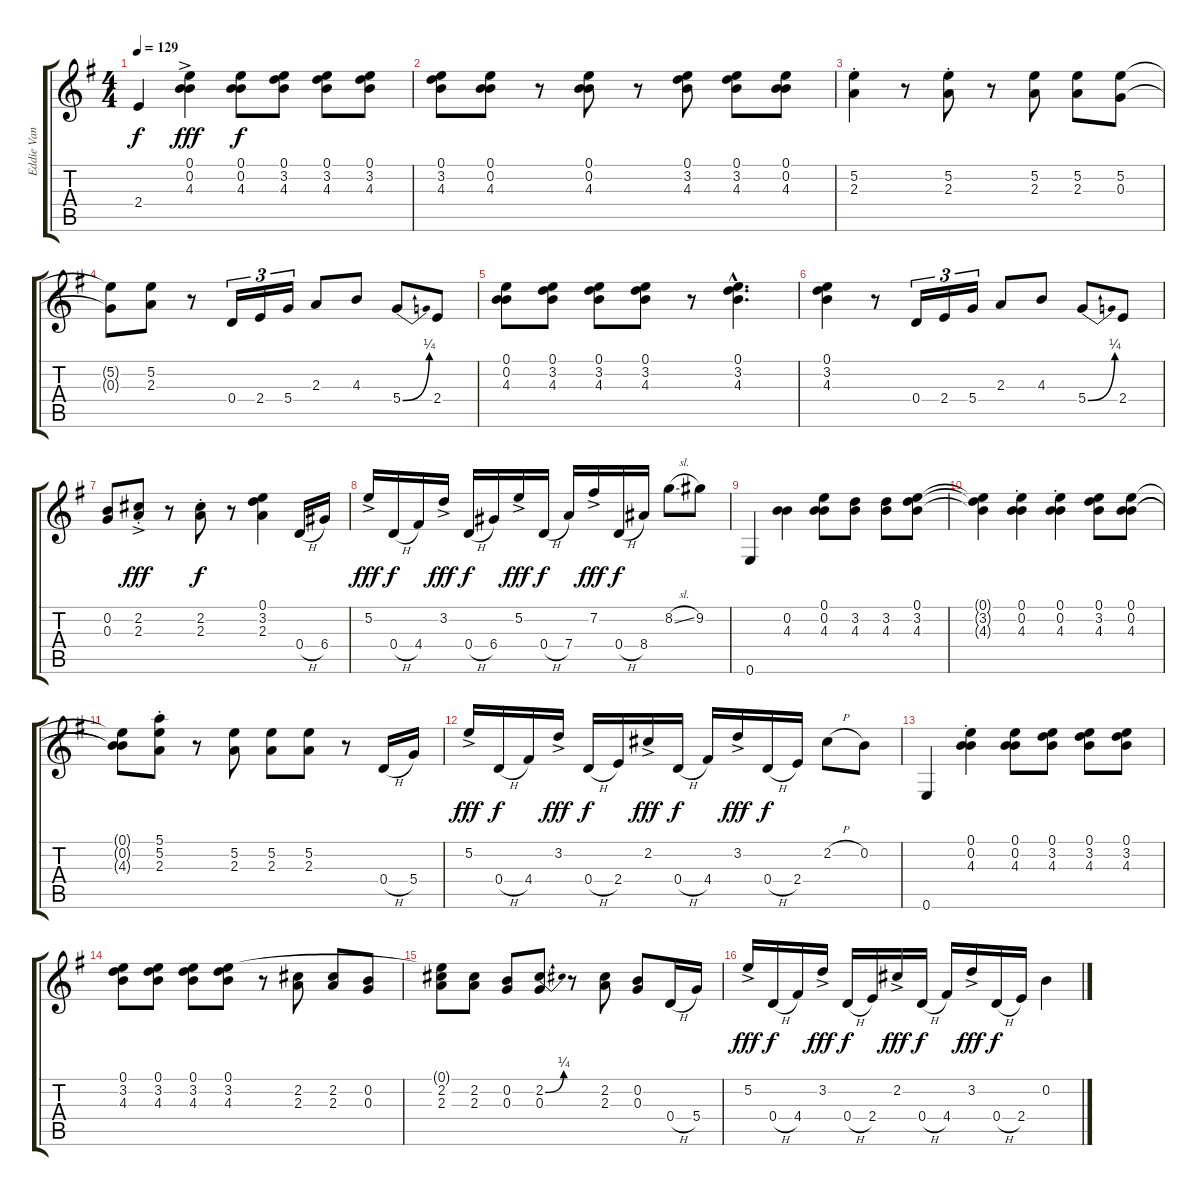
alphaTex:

\track ("Eddie Van Halen" "Eddie Van ") {instrument electricguitarclean}
\staff {score tabs}
\tuning (E4 B3 G3 D3 A2 E2) {hide}
\ts (4 4)
\tempo 129
\clef g2
\ks eminor
2.4.4{dy f} (0.1{ac} 0.2{ac} 4.3{ac}).4{dy fff} (0.1 0.2 4.3).8{dy f} (0.1 3.2 4.3).8 (0.1 3.2 4.3).8 (0.1 3.2 4.3).8 |
(0.1 3.2 4.3).8 (0.1 0.2 4.3).8 r.8 (0.1 0.2 4.3).8 r.8 (0.1 3.2 4.3).8 (0.1 3.2 4.3).8 (0.1 0.2 4.3).8 |
(5.2{st} 2.3{st}).4 r.8 (5.2{st} 2.3{st}).8 r.8 (5.2 2.3).8 (5.2 2.3).8 (5.2 0.3).8 |
(5.2{t} 0.3{t}).8 (5.2 2.3).8 r.8 0.4.16{tu (3 2)} 2.4.16{tu (3 2)} 5.4.16{tu (3 2)} 2.3.8 4.3.8 5.4{be (bend 0 0 60 1)}.8 2.4.8 |
(0.1 0.2 4.3).8 (0.1 3.2 4.3).8 (0.1 3.2 4.3).8 (0.1 3.2 4.3).8 r.8 (0.1{hac} 3.2{hac} 4.3{hac}).4{d} |
(0.1 3.2 4.3).4 r.8 0.4.16{tu (3 2)} 2.4.16{tu (3 2)} 5.4.16{tu (3 2)} 2.3.8 4.3.8 5.4{be (bend 0 0 60 1)}.8 2.4.8 |
(0.2 0.3).8 (2.2{ac st} 2.3{ac st}).8{dy fff} r.8 (2.2{st} 2.3{st}).8{dy f} r.8 (0.1 3.2 2.3).4 0.4{h}.16 6.4.16 |
5.2{ac}.16{dy fff} 0.4{h}.16{dy f} 4.4.16 3.2{ac}.16{dy fff} 0.4{h}.16{dy f} 6.4.16 5.2{ac}.16{dy fff} 0.4{h}.16{dy f} 7.4.16 7.2{ac}.16{dy fff} 0.4{h}.16{dy f} 8.4.16 8.2{sl}.8 9.2.8 |
0.6.4 (0.2 4.3).4 (0.1 0.2 4.3).8 (3.2 4.3).8 (3.2 4.3).8 (0.1 3.2 4.3).8 |
(0.1{t} 3.2{t} 4.3{t}).4 (0.1{st} 0.2{st} 4.3{st}).4 (0.1{st} 0.2{st} 4.3{st}).4 (0.1 3.2 4.3).8 (0.1 0.2 4.3).8 |
(0.1{t} 0.2{t} 4.3{t}).8 (5.1{st} 5.2{st} 2.3{st}).8 r.8 (5.2 2.3).8 (5.2 2.3).8 (5.2 2.3).8 r.8 0.4{h}.16 5.4.16 |
5.2{ac}.16{dy fff} 0.4{h}.16{dy f} 4.4.16 3.2{ac}.16{dy fff} 0.4{h}.16{dy f} 2.4.16 2.2{ac}.16{dy fff} 0.4{h}.16{dy f} 4.4.16 3.2{ac}.16{dy fff} 0.4{h}.16{dy f} 2.4.16 2.2{h}.8 0.2.8 |
0.6.4 (0.1{st} 0.2{st} 4.3{st}).4 (0.1 0.2 4.3).8 (0.1 3.2 4.3).8 (0.1 3.2 4.3).8 (0.1 3.2 4.3).8 |
(0.1 3.2 4.3).8 (0.1 3.2 4.3).8 (0.1 3.2 4.3).8 (0.1 3.2 4.3).8 r.8 (2.2 2.3).8 (2.2 2.3).8 (0.2 0.3).8 |
(0.1{t} 2.2 2.3).8 (2.2 2.3).8 (0.2 0.3).8 (2.2{be (bend 0 0 60 1)} 0.3).8 r.8 (2.2 2.3).8 (0.2 0.3).8 0.4{h}.16 5.4.16 |
5.2{ac}.16{dy fff} 0.4{h}.16{dy f} 4.4.16 3.2{ac}.16{dy fff} 0.4{h}.16{dy f} 2.4.16 2.2{ac}.16{dy fff} 0.4{h}.16{dy f} 4.4.16 3.2{ac}.16{dy fff} 0.4{h}.16{dy f} 2.4.16 0.2.4
